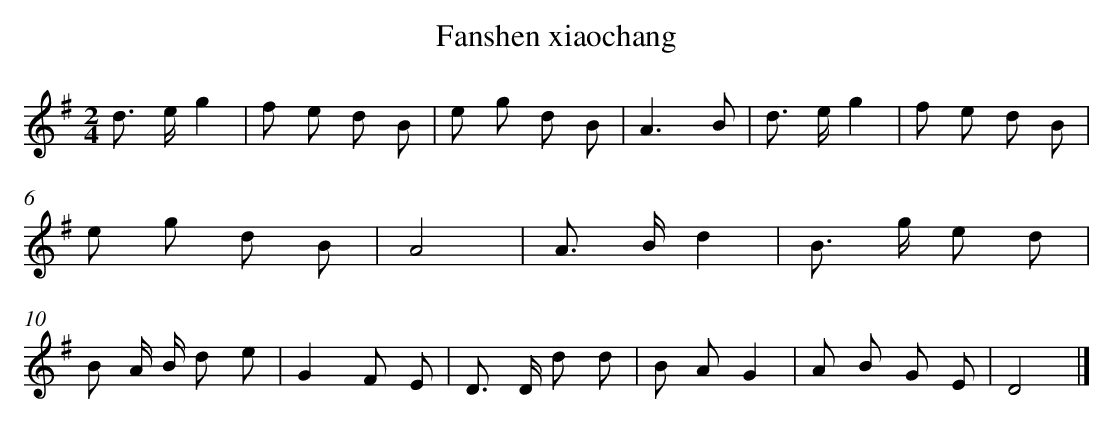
X:1
T: Fanshen xiaochang
L: 1/8
M: 2/4
K: G
d> eg2 [I:setbarnb 1]|
f e d B |
e g d B |
A3B |
d> eg2 |
f e d B |
e g d B |
A4 |
A> Bd2 |
B> g e d |
B A/ B/ d e |
G2F E |
D> D d d |
B AG2 |
A B G E |
D4 |]
